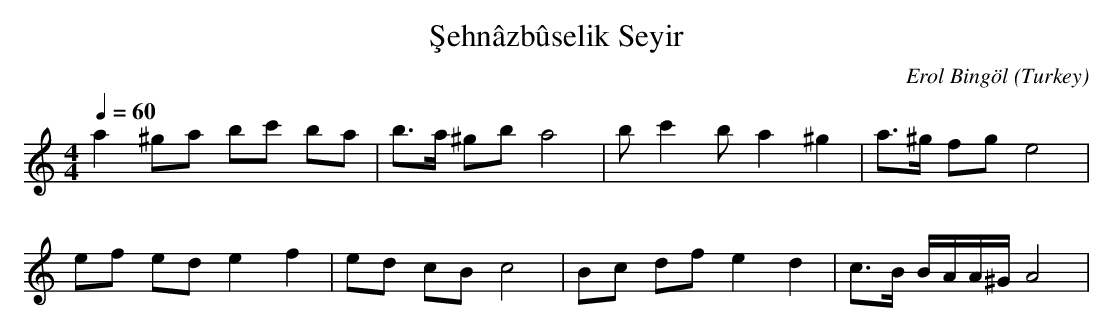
X:1
T: Şehnâzbûselik Seyir
C: Erol Bingöl
O: Turkey
M: 4/4
L: 1/16
K: C
Q: 1/4=60
a4 ^g2a2 b2c'2 b2a2  | b3a ^g2b2 a8  | \
w:   |   |
b2c'4b2 a4 ^g4  | a3^g f2g2 e8  |
w:   |   |
e2f2 e2d2 e4 f4  | e2d2 c2B2 c8  | B2c2 d2f2 e4 d4  | \
w:   |   |   |
c3B BAA^G A8  |
w:   |
|
